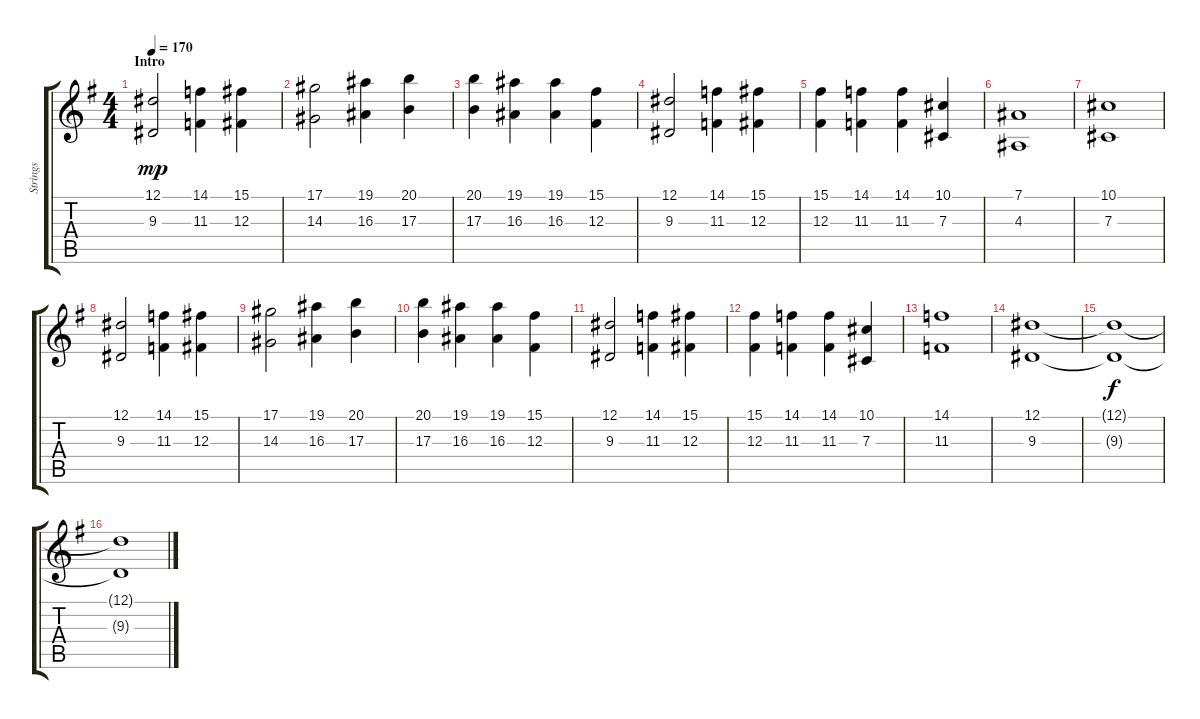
\track ("Strings" "Strings") {instrument stringensemble1}
\staff {score tabs}
\tuning (Eb4 Bb3 Gb3 Db3 Ab2 Eb2) {hide}
\ts (4 4)
\section ("" "Intro")
\tempo 170
\clef g2
\ks g
(12.1 9.3).2{dy mp instrument stringensemble1} (14.1 11.3).4 (15.1 12.3).4 |
(17.1 14.3).2 (19.1 16.3).4 (20.1 17.3).4 |
(20.1 17.3).4 (19.1 16.3).4 (19.1 16.3).4 (15.1 12.3).4 |
(12.1 9.3).2 (14.1 11.3).4 (15.1 12.3).4 |
(15.1 12.3).4 (14.1 11.3).4 (14.1 11.3).4 (10.1 7.3).4 |
(7.1 4.3).1 |
(10.1 7.3).1 |
(12.1 9.3).2 (14.1 11.3).4 (15.1 12.3).4 |
(17.1 14.3).2 (19.1 16.3).4 (20.1 17.3).4 |
(20.1 17.3).4 (19.1 16.3).4 (19.1 16.3).4 (15.1 12.3).4 |
(12.1 9.3).2 (14.1 11.3).4 (15.1 12.3).4 |
(15.1 12.3).4 (14.1 11.3).4 (14.1 11.3).4 (10.1 7.3).4 |
(14.1 11.3).1 |
(12.1 9.3).1 |
(12.1{t} 9.3{t}).1{dy f volume 4} |
(12.1{t} 9.3{t}).1
